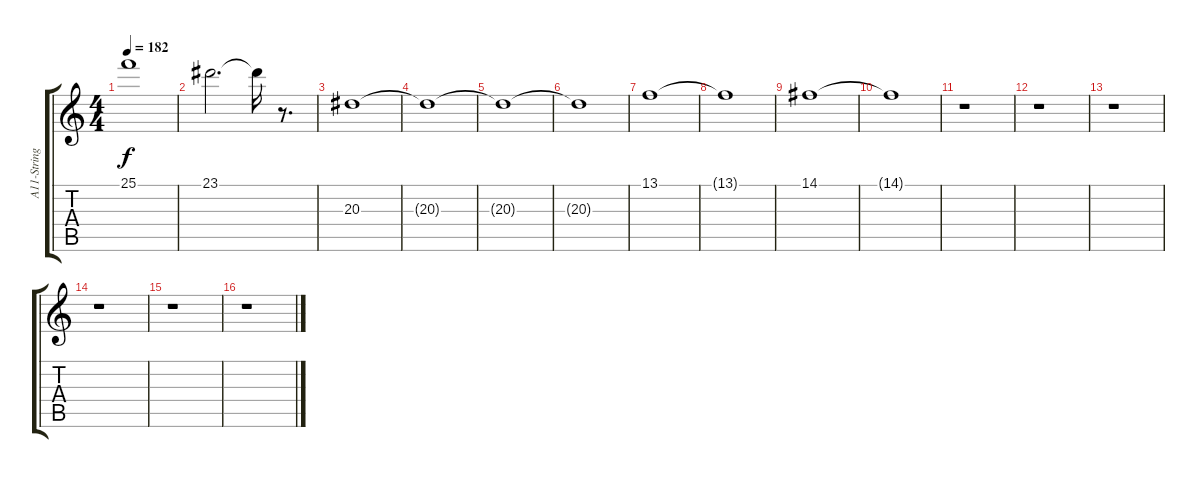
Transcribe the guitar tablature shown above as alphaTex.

\track ("A11-Strings     " "A11-String") {instrument stringensemble1}
\staff {score tabs}
\tuning (E4 B3 G3 D3 A2 E2) {hide}
\ts (4 4)
\tempo 182
\clef g2
\ks c
25.1.1{dy f} |
23.1.2{d} 23.1{t}.16 r.8{d} |
20.3.1 |
20.3{t}.1 |
20.3{t}.1 |
20.3{t}.1 |
13.1.1 |
13.1{t}.1 |
14.1.1 |
14.1{t}.1 |
r.1 |
r.1 |
r.1 |
r.1 |
r.1 |
r.1
